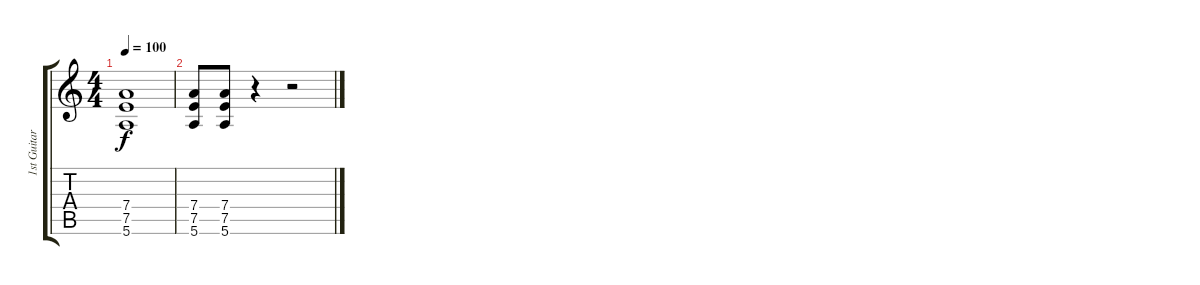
\track ("1st Guitar" "1st Guitar") {instrument overdrivenguitar}
\staff {score tabs}
\tuning (E4 B3 G3 D3 A2 E2) {hide}
\ts (4 4)
\tempo 100
\clef g2
\ks c
(7.4 7.5 5.6).1{dy f} |
(7.4 7.5 5.6).8 (7.4 7.5 5.6).8 r.4 r.2
